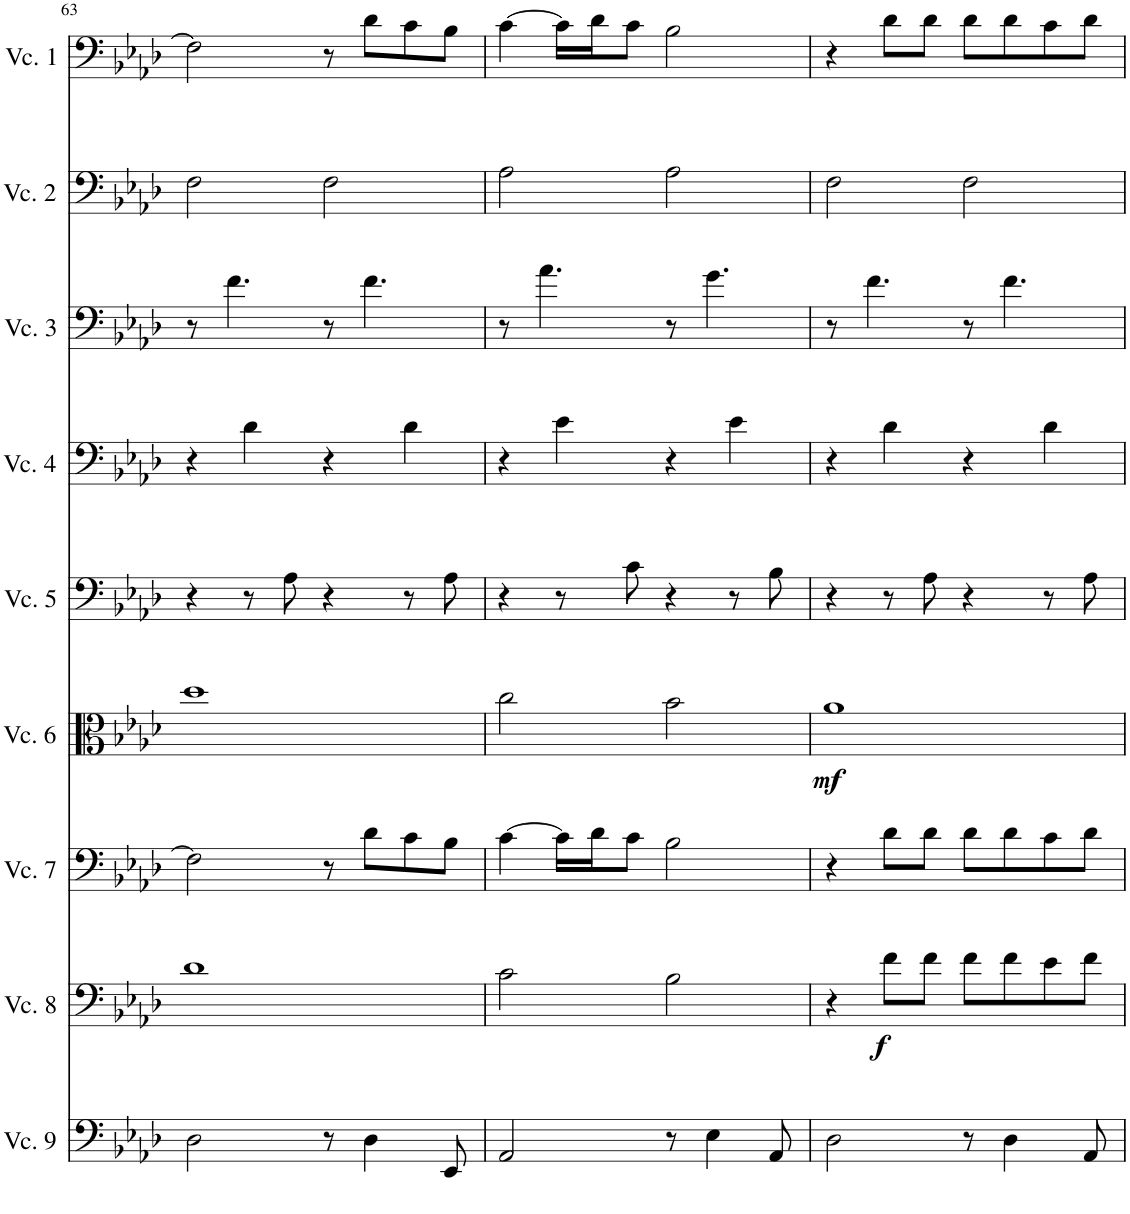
**kern	**kern	**dynam	**kern	**kern	**dynam	**kern	**kern	**kern	**kern	**kern
*part9	*part8	*part8	*part7	*part6	*part6	*part5	*part4	*part3	*part2	*part1
*staff9	*staff8	*staff8	*staff7	*staff6	*staff6	*staff5	*staff4	*staff3	*staff2	*staff1
*I"Cello 9	*I"Cello 8	*	*I"Cello 7	*I"Cello 6	*	*I"Cello 5	*I"Cello 4	*I"Cello 3	*I"Cello 2	*I"Cello 1
!!LO:PB:g=z
*clefF4	*clefF4	*	*clefF4	*clefC3	*	*clefF4	*clefF4	*clefF4	*clefF4	*clefF4
*k[b-e-a-d-]	*k[b-e-a-d-]	*	*k[b-e-a-d-]	*k[b-e-a-d-]	*	*k[b-e-a-d-]	*k[b-e-a-d-]	*k[b-e-a-d-]	*k[b-e-a-d-]	*k[b-e-a-d-]
*M4/4	*M4/4	*	*M4/4	*M4/4	*	*M4/4	*M4/4	*M4/4	*M4/4	*M4/4
=63	=63	=63	=63	=63	=63	=63	=63	=63	=63	=63
2D-\	1d-	.	2F\]	1dd-	.	4r	4r	8r	2F\	2F\]
.	.	.	.	.	.	.	.	4.f\	.	.
.	.	.	.	.	.	8r	4d-\	.	.	.
.	.	.	.	.	.	8A-\	.	.	.	.
8r	.	.	8r	.	.	4r	4r	8r	2F\	8r
4D-\	.	.	8d-\L	.	.	.	.	4.f\	.	8d-\L
.	.	.	8c\	.	.	8r	4d-\	.	.	8c\
8EE-/	.	.	8B-\J	.	.	8A-\	.	.	.	8B-\J
=64	=64	=64	=64	=64	=64	=64	=64	=64	=64	=64
2AA-/	2c\	.	[4c\	2cc\	.	4r	4r	8r	2A-\	[4c\
.	.	.	.	.	.	.	.	4.a-\	.	.
.	.	.	16c\LL]	.	.	8r	4e-\	.	.	16c\LL]
.	.	.	16d-\J	.	.	.	.	.	.	16d-\J
.	.	.	8c\J	.	.	8c\	.	.	.	8c\J
8r	2B-\	.	2B-\	2b-\	.	4r	4r	8r	2A-\	2B-\
4E-\	.	.	.	.	.	.	.	4.g\	.	.
.	.	.	.	.	.	8r	4e-\	.	.	.
8AA-/	.	.	.	.	.	8B-\	.	.	.	.
=65	=65	=65	=65	=65	=65	=65	=65	=65	=65	=65
!	!	!	!	!	!LO:DY:b	!	!	!	!	!
2D-\	4r	.	4r	1a-	mf	4r	4r	8r	2F\	4r
.	.	.	.	.	.	.	.	4.f\	.	.
!	!	!LO:DY:b	!	!	!	!	!	!	!	!
.	8f\L	f	8d-\L	.	.	8r	4d-\	.	.	8d-\L
.	8f\J	.	8d-\J	.	.	8A-\	.	.	.	8d-\J
8r	8f\L	.	8d-\L	.	.	4r	4r	8r	2F\	8d-\L
4D-\	8f\	.	8d-\	.	.	.	.	4.f\	.	8d-\
.	8e-\	.	8c\	.	.	8r	4d-\	.	.	8c\
8AA-/	8f\J	.	8d-\J	.	.	8A-\	.	.	.	8d-\J
=	=	=	=	=	=	=	=	=	=	=
*-	*-	*-	*-	*-	*-	*-	*-	*-	*-	*-
